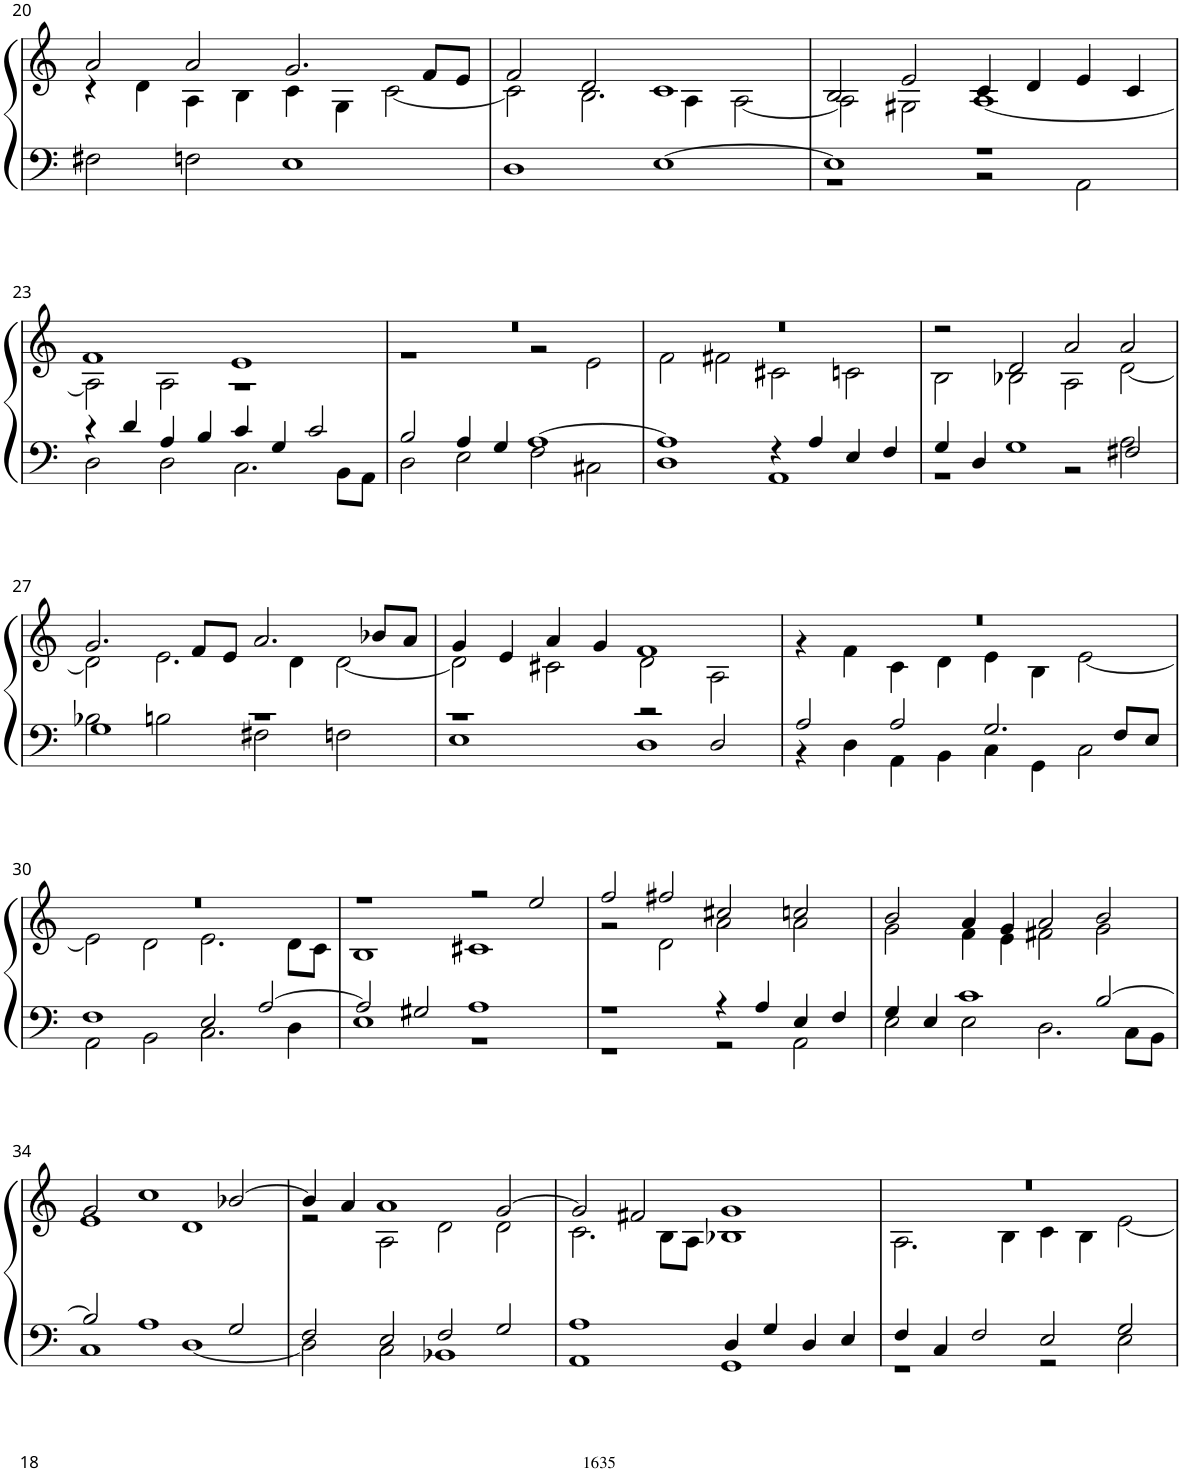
**kern	**kern
*part1	*part1
*staff2	*staff1
*I"Organ	*
*I'Org.	*
!!LO:PB:g=z
*clefF4	*clefG2
*k[]	*k[]
*M4/2	*M4/2
=20	=20
*	*^
2F#X\	2a/	4r
.	.	4d\
2Fn\	2a/	4A\
.	.	4B\
1E	2.g/	4c\
.	.	4G\
.	.	[2c\
.	8f/L	.
.	8e/J	.
=21	=21	=21
1D	2f/	2c\]
.	2d/	2.B\
[1E	1c	.
.	.	4A\
.	.	[2A\
=22	=22	=22
*^	*	*
1E]	1r	2B/	2A\]
.	.	2e/	2G#X\
1r	2r	4c/	[1A
.	.	4d/	.
.	2AA\	4e/	.
.	.	4c/	.
!!LO:LB:g=z	!!
=23	=23	=23	=23
4r	2D\	1f	2A\]
4d/	.	.	.
4A/	2D\	.	2A\
4B/	.	.	.
4c/	2.C\	1e	1r
4G/	.	.	.
2c/	.	.	.
.	8BB\L	.	.
.	8AA\J	.	.
=24	=24	=24	=24
2B/	2D\	0r	1r
4A/	2E\	.	.
4G/	.	.	.
[1A	2F\	.	2r
.	2C#X\	.	2e\
=25	=25	=25	=25
1A]	1D	0r	2f\
.	.	.	2f#X\
4r	1AA	.	2c#X\
4A/	.	.	.
4E/	.	.	2cn\
4F/	.	.	.
=26	=26	=26	=26
4G/	1r	2r	2B\
4D/	.	.	.
1G	.	2d/	2B-X\
.	2r	2a/	2A\
2F#X/	2A\	2a/	[2d\
!!LO:LB:g=z	!!
=27	=27	=27	=27
1G	2B-X\	2.g/	2d\]
.	2Bn\	.	2.e\
.	.	8f/L	.
.	.	8e/J	.
1r	2F#X\	2.a/	.
.	.	.	4d\
.	2Fn\	.	[2d\
.	.	8b-X/L	.
.	.	8a/J	.
=28	=28	=28	=28
1r	1E	4g/	2d\]
.	.	4e/	.
.	.	4a/	2c#X\
.	.	4g/	.
2r	1D	1f	2d\
2D/	.	.	2A\
=29	=29	=29	=29
2A/	4r	0r	4r
.	4D\	.	4f\
2A/	4AA\	.	4c\
.	4BB\	.	4d\
2.G/	4C\	.	4e\
.	4GG\	.	4B\
.	2C\	.	[2e\
8F/L	.	.	.
8E/J	.	.	.
!!LO:LB:g=z	!!
=30	=30	=30	=30
1F	2AA\	0r	2e\]
.	2BB\	.	2d\
2E/	2.C\	.	2.e\
[2A/	.	.	.
.	4D\	.	8d\L
.	.	.	8c\J
=31	=31	=31	=31
2A/]	1E	1r	1B
2G#X/	.	.	.
1A	1r	2r	1c#X
.	.	2ee/	.
=32	=32	=32	=32
1r	1r	2ff/	2r
.	.	2ff#X/	2d\
4r	2r	2cc#X/	2a\
4A/	.	.	.
4E/	2AA\	2ccn/	2a\
4F/	.	.	.
=33	=33	=33	=33
4G/	2E\	2b/	2g\
4E/	.	.	.
1c	2E\	4a/	4f\
.	.	4g/	4e\
.	2.D\	2a/	2f#X\
[2B/	.	2b/	2g\
.	8C\L	.	.
.	8BB\J	.	.
!!LO:LB:g=z	!!
=34	=34	=34	=34
2B/]	1C	2g/	1e
1A	.	1cc	.
.	[1D	.	1d
2G/	.	[2b-X/	.
=35	=35	=35	=35
2F/	2D\]	4b-/]	2r
.	.	4a/	.
2E/	2C\	1a	2A\
2F/	1BB-X	.	2d\
2G/	.	[2g/	2d\
=36	=36	=36	=36
1A	1AA	2g/]	2.c\
.	.	2f#X/	.
.	.	.	8B\L
.	.	.	8A\J
4D/	1GG	1g	1B-X
4G/	.	.	.
4D/	.	.	.
4E/	.	.	.
=37	=37	=37	=37
4F/	1r	0r	2.A\
4C/	.	.	.
2F/	.	.	.
.	.	.	4B\
2E/	2r	.	4c\
.	.	.	4B\
2G/	2E\	.	[2e\
*v	*v	*	*
*	*v	*v
=	=
*-	*-
